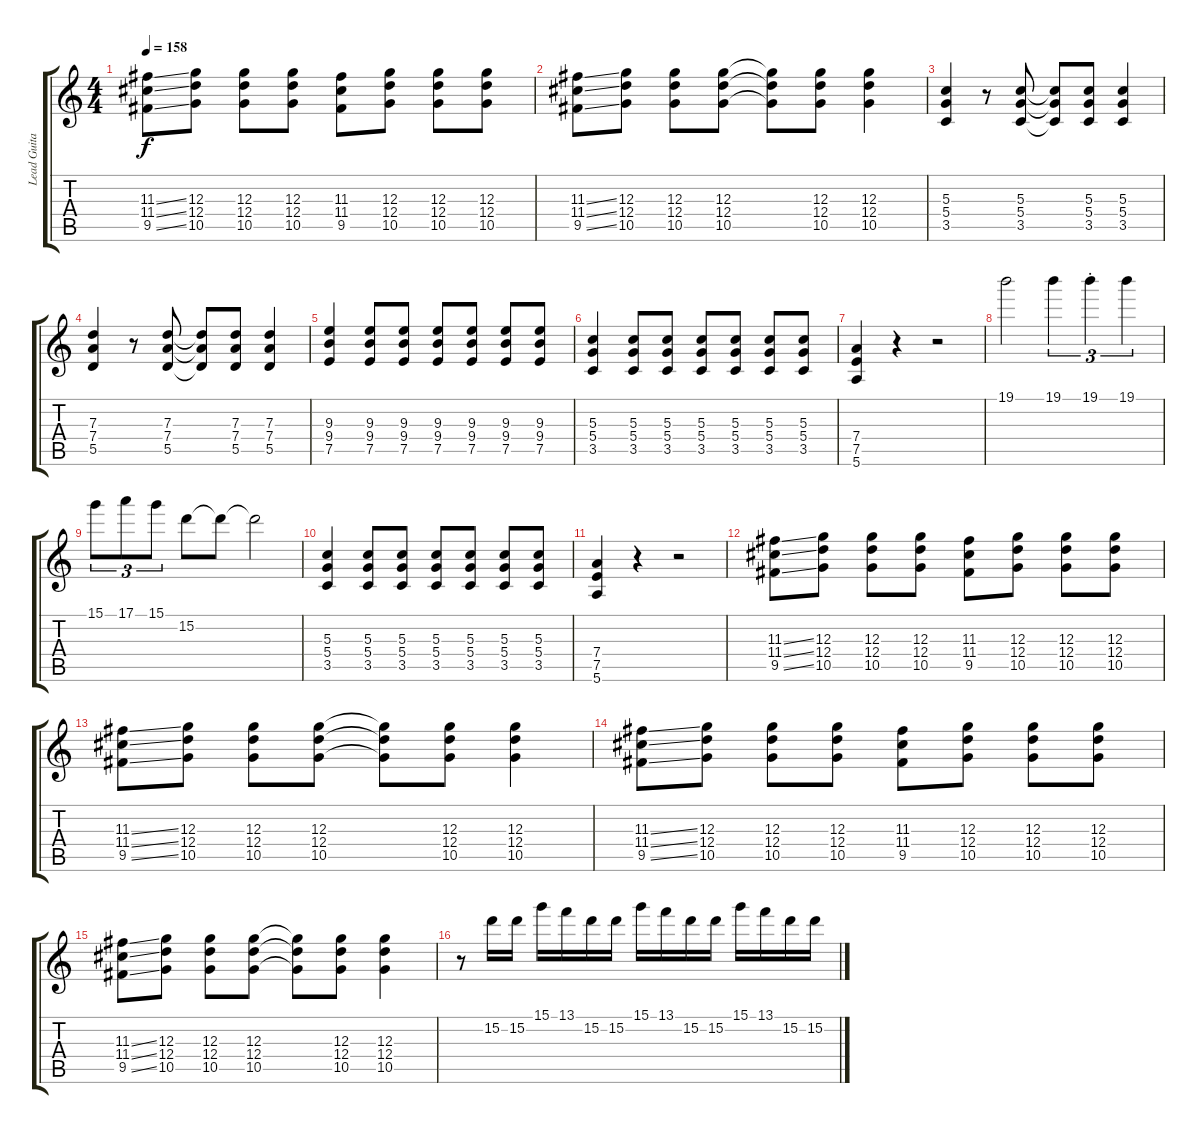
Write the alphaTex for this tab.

\track ("Lead Guitar" "Lead Guita") {instrument overdrivenguitar}
\staff {score tabs}
\tuning (E4 B3 G3 D3 A2 E2) {hide}
\ts (4 4)
\tempo 158
\clef g2
\ks c
(11.3{ss} 11.4{ss} 9.5{ss}).8{dy f} (12.3 12.4 10.5).8 (12.3 12.4 10.5).8 (12.3 12.4 10.5).8 (11.3 11.4 9.5).8 (12.3 12.4 10.5).8 (12.3 12.4 10.5).8 (12.3 12.4 10.5).8 |
(11.3{ss} 11.4{ss} 9.5{ss}).8 (12.3 12.4 10.5).8 (12.3 12.4 10.5).8 (12.3 12.4 10.5).8 (12.3{t} 12.4{t} 10.5{t}).8 (12.3 12.4 10.5).8 (12.3 12.4 10.5).4 |
(5.3 5.4 3.5).4 r.8 (5.3 5.4 3.5).8 (5.3{t} 5.4{t} 3.5{t}).8 (5.3 5.4 3.5).8 (5.3 5.4 3.5).4 |
(7.3 7.4 5.5).4 r.8 (7.3 7.4 5.5).8 (7.3{t} 7.4{t} 5.5{t}).8 (7.3 7.4 5.5).8 (7.3 7.4 5.5).4 |
(9.3 9.4 7.5).4 (9.3 9.4 7.5).8 (9.3 9.4 7.5).8 (9.3 9.4 7.5).8 (9.3 9.4 7.5).8 (9.3 9.4 7.5).8 (9.3 9.4 7.5).8 |
(5.3 5.4 3.5).4 (5.3 5.4 3.5).8 (5.3 5.4 3.5).8 (5.3 5.4 3.5).8 (5.3 5.4 3.5).8 (5.3 5.4 3.5).8 (5.3 5.4 3.5).8 |
(7.4 7.5 5.6).4 r.4 r.2 |
19.1.2 19.1.4{tu (3 2)} 19.1{st}.4{tu (3 2)} 19.1.4{tu (3 2)} |
15.1.8{tu (3 2)} 17.1.8{tu (3 2)} 15.1.8{tu (3 2)} 15.2.8 15.2{t}.8 15.2{t}.2 |
(5.3 5.4 3.5).4 (5.3 5.4 3.5).8 (5.3 5.4 3.5).8 (5.3 5.4 3.5).8 (5.3 5.4 3.5).8 (5.3 5.4 3.5).8 (5.3 5.4 3.5).8 |
(7.4 7.5 5.6).4 r.4 r.2 |
(11.3{ss} 11.4{ss} 9.5{ss}).8 (12.3 12.4 10.5).8 (12.3 12.4 10.5).8 (12.3 12.4 10.5).8 (11.3 11.4 9.5).8 (12.3 12.4 10.5).8 (12.3 12.4 10.5).8 (12.3 12.4 10.5).8 |
(11.3{ss} 11.4{ss} 9.5{ss}).8 (12.3 12.4 10.5).8 (12.3 12.4 10.5).8 (12.3 12.4 10.5).8 (12.3{t} 12.4{t} 10.5{t}).8 (12.3 12.4 10.5).8 (12.3 12.4 10.5).4 |
(11.3{ss} 11.4{ss} 9.5{ss}).8 (12.3 12.4 10.5).8 (12.3 12.4 10.5).8 (12.3 12.4 10.5).8 (11.3 11.4 9.5).8 (12.3 12.4 10.5).8 (12.3 12.4 10.5).8 (12.3 12.4 10.5).8 |
(11.3{ss} 11.4{ss} 9.5{ss}).8 (12.3 12.4 10.5).8 (12.3 12.4 10.5).8 (12.3 12.4 10.5).8 (12.3{t} 12.4{t} 10.5{t}).8 (12.3 12.4 10.5).8 (12.3 12.4 10.5).4 |
r.8 15.2.16 15.2.16 15.1.16 13.1.16 15.2.16 15.2.16 15.1.16 13.1.16 15.2.16 15.2.16 15.1.16 13.1.16 15.2.16 15.2.16
